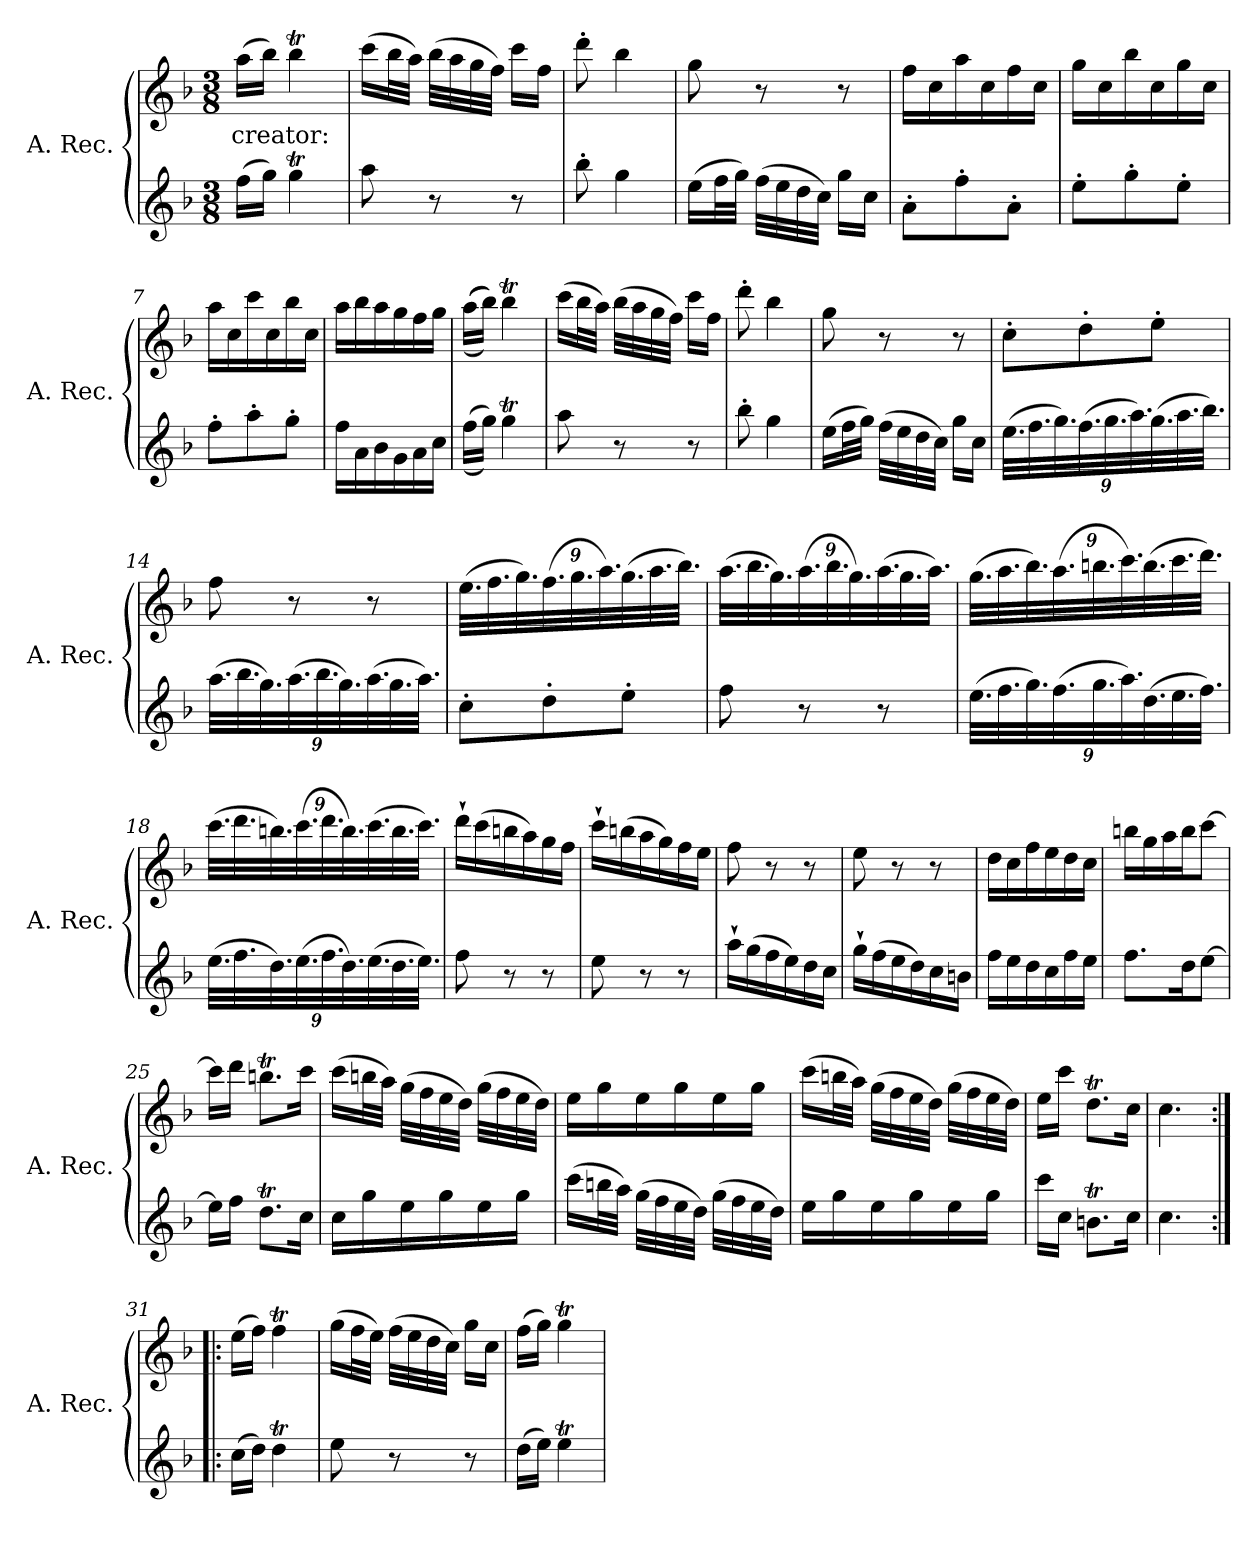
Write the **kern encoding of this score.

**kern	**kern	**text
*part2	*part1	*part1
*staff2	*staff1	*staff1
*I"A. Rec.	*I"A. Rec.	*
*I'A. Rec.	*I'A. Rec.	*
*clefG2	*clefG2	*
*k[b-]	*k[b-]	*
*M3/8	*M3/8	*
*MM68	*MM68	*
=1	=1	=1
!	!	!LO:LY:b
(16ff\LL	(16aa\LL	creator:
16gg\JJ)	16bb-\JJ)	.
4ggT\	4bb-T\	.
=2	=2	=2
8aa\	(16ccc\LL	.
.	32bb-\L	.
.	32aa\JJJ)	.
8r	(32bb-\LLL	.
.	32aa\	.
.	32gg\	.
.	32ff\JJJ)	.
8r	16ccc\LL	.
.	16ff\JJ	.
=3	=3	=3
8bb-'\	8ddd'\	.
4gg\	4bb-\	.
=4	=4	=4
(16ee\LL	8gg\	.
32ff\L	.	.
32gg\JJJ)	.	.
(32ff\LLL	8r	.
32ee\	.	.
32dd\	.	.
32cc\JJJ)	.	.
16gg\LL	8r	.
16cc\JJ	.	.
=5	=5	=5
8a'\L	16ff\LL	.
.	16cc\	.
8ff'\	16aa\	.
.	16cc\	.
8a'\J	16ff\	.
.	16cc\JJ	.
=6	=6	=6
8ee'\L	16gg\LL	.
.	16cc\	.
8gg'\	16bb-\	.
.	16cc\	.
8ee'\J	16gg\	.
.	16cc\JJ	.
=7	=7	=7
8ff'\L	16aa\LL	.
.	16cc\	.
8aa'\	16ccc\	.
.	16cc\	.
8gg'\J	16bb-\	.
.	16cc\JJ	.
!!LO:LB:g=z
=8	=8	=8
16ff\LL	16aa\LL	.
16a\	16bb-\	.
16b-\	16aa\	.
16g\	16gg\	.
16a\	16ff\	.
16cc\JJ	16gg\JJ	.
=9	=9	=9
((16ff\LL	(((16aa\LL	.
16gg\JJ))	16bb-\JJ)))	.
4ggT\	4bb-T\	.
=10	=10	=10
8aa\	(16ccc\LL	.
.	32bb-\L	.
.	32aa\JJJ)	.
8r	(32bb-\LLL	.
.	32aa\	.
.	32gg\	.
.	32ff\JJJ)	.
8r	16ccc\LL	.
.	16ff\JJ	.
=11	=11	=11
8bb-'\	8ddd'\	.
4gg\	4bb-\	.
=12	=12	=12
(16ee\LL	8gg\	.
32ff\L	.	.
32gg\JJJ)	.	.
(32ff\LLL	8r	.
32ee\	.	.
32dd\	.	.
32cc\JJJ)	.	.
16gg\LL	8r	.
16cc\JJ	.	.
=13	=13	=13
*Xbrackettup	*	*
(36.ee\LLL	8cc'\L	.
36.ff\	.	.
36.gg\)	.	.
(36.ff\	8dd'\	.
36.gg\	.	.
36.aa\)	.	.
(36.gg\	8ee'\J	.
36.aa\	.	.
36.bb-\JJJ)	.	.
!!LO:LB:g=z
=14	=14	=14
(36.aa\LLL	8ff\	.
36.bb-\	.	.
36.gg\)	.	.
(36.aa\	8r	.
36.bb-\	.	.
36.gg\)	.	.
(36.aa\	8r	.
36.gg\	.	.
36.aa\JJJ)	.	.
=15	=15	=15
*	*Xbrackettup	*
8cc'\L	(36.ee\LLL	.
.	36.ff\	.
.	36.gg\)	.
8dd'\	(36.ff\	.
.	36.gg\	.
.	36.aa\)	.
8ee'\J	(36.gg\	.
.	36.aa\	.
.	36.bb-\JJJ)	.
=16	=16	=16
8ff\	(36.aa\LLL	.
.	36.bb-\	.
.	36.gg\)	.
8r	(36.aa\	.
.	36.bb-\	.
.	36.gg\)	.
8r	(36.aa\	.
.	36.gg\	.
.	36.aa\JJJ)	.
=17	=17	=17
(36.ee\LLL	(36.gg\LLL	.
36.ff\	36.aa\	.
36.gg\)	36.bb-\)	.
(36.ff\	(36.aa\	.
36.gg\	36.bbn\	.
36.aa\)	36.ccc\)	.
(36.dd\	(36.bb\	.
36.ee\	36.ccc\	.
36.ff\JJJ)	36.ddd\JJJ)	.
!!LO:LB:g=z
=18	=18	=18
(36.ee\LLL	(36.ccc\LLL	.
36.ff\	36.ddd\	.
36.dd\)	36.bbn\)	.
(36.ee\	(36.ccc\	.
36.ff\	36.ddd\	.
36.dd\)	36.bb\)	.
(36.ee\	(36.ccc\	.
36.dd\	36.bb\	.
36.ee\JJJ)	36.ccc\JJJ)	.
=19	=19	=19
8ff\	16ddd`\LL	.
.	(16ccc\	.
8r	16bbn\	.
.	16aa\)	.
8r	16gg\	.
.	16ff\JJ	.
=20	=20	=20
8ee\	16ccc`\LL	.
.	(16bbn\	.
8r	16aa\	.
.	16gg\)	.
8r	16ff\	.
.	16ee\JJ	.
=21	=21	=21
16aa`\LL	8ff\	.
(16gg\	.	.
16ff\	8r	.
16ee\)	.	.
16dd\	8r	.
16cc\JJ	.	.
=22	=22	=22
16gg`\LL	8ee\	.
(16ff\	.	.
16ee\	8r	.
16dd\)	.	.
16cc\	8r	.
16bn\JJ	.	.
=23	=23	=23
16ff\LL	16dd\LL	.
16ee\	16cc\	.
16dd\	16ff\	.
16cc\	16ee\	.
16ff\	16dd\	.
16ee\JJ	16cc\JJ	.
=24	=24	=24
8.ff\L	16bbn\LL	.
.	16gg\	.
.	16aa\	.
16dd\K	16bb\J	.
[8ee\J	[8ccc\J	.
!!LO:LB:g=z
=25	=25	=25
16ee\LL]	16ccc\LL]	.
16ff\JJ	16ddd\JJ	.
8.ddT\L	8.bbnt\L	.
16cc\Jk	16ccc\Jk	.
=26	=26	=26
16cc\LL	(16ccc\LL	.
16gg\	32bbn\L	.
.	32aa\JJJ)	.
16ee\	(32gg\LLL	.
.	32ff\	.
16gg\	32ee\	.
.	32dd\JJJ)	.
16ee\	(32gg\LLL	.
.	32ff\	.
16gg\JJ	32ee\	.
.	32dd\JJJ)	.
=27	=27	=27
(16ccc\LL	16ee\LL	.
32bbn\L	16gg\	.
32aa\JJJ)	.	.
(32gg\LLL	16ee\	.
32ff\	.	.
32ee\	16gg\	.
32dd\JJJ)	.	.
(32gg\LLL	16ee\	.
32ff\	.	.
32ee\	16gg\JJ	.
32dd\JJJ)	.	.
=28	=28	=28
16ee\LL	(16ccc\LL	.
16gg\	32bbn\L	.
.	32aa\JJJ)	.
16ee\	(32gg\LLL	.
.	32ff\	.
16gg\	32ee\	.
.	32dd\JJJ)	.
16ee\	(32gg\LLL	.
.	32ff\	.
16gg\JJ	32ee\	.
.	32dd\JJJ)	.
=29	=29	=29
16ccc\LL	16ee\LL	.
16cc\JJ	16ccc\JJ	.
8.bnt\L	8.ddT\L	.
16cc\Jk	16cc\Jk	.
=30	=30	=30
4.cc\	4.cc\	.
!!LO:LB:g=z
=31:|!|:	=31:|!|:	=31:|!|:
(16cc\LL	(16ee\LL	.
16dd\JJ)	16ff\JJ)	.
4ddT\	4ffT\	.
=32	=32	=32
8ee\	(16gg\LL	.
.	32ff\L	.
.	32ee\JJJ)	.
8r	(32ff\LLL	.
.	32ee\	.
.	32dd\	.
.	32cc\JJJ)	.
8r	16gg\LL	.
.	16cc\JJ	.
=33	=33	=33
(16dd\LL	(16ff\LL	.
16ee\JJ)	16gg\JJ)	.
4eet\	4ggT\	.
=	=	=
*-	*-	*-
